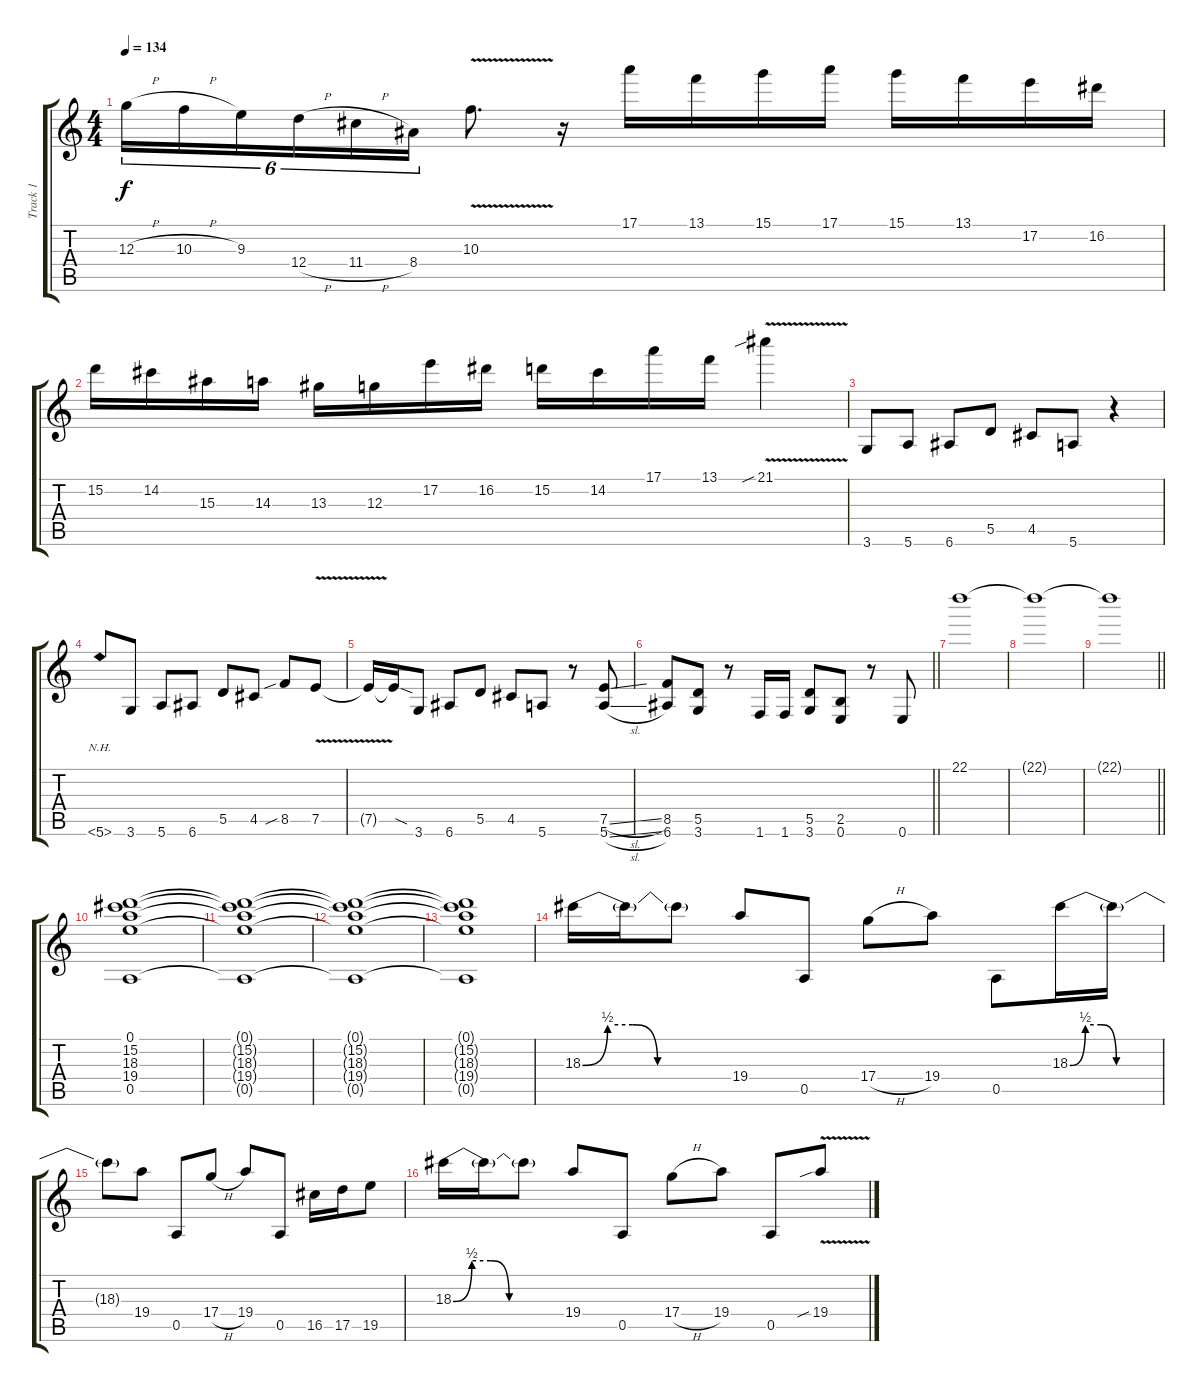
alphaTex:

\track ("Track 1" "Track 1") {instrument distortionguitar}
\staff {score tabs}
\tuning (E4 B3 G3 D3 A2 E2) {hide}
\ts (4 4)
\tempo 134
\clef g2
\ks c
12.3{h}.16{tu (6 4) dy f} 10.3{h}.16{tu (6 4)} 9.3.16{tu (6 4)} 12.4{h}.16{tu (6 4)} 11.4{h}.16{tu (6 4)} 8.4.16{tu (6 4)} 10.3{v}.8{d} r.16 17.1.16 13.1.16 15.1.16 17.1.16 15.1.16 13.1.16 17.2.16 16.2.16 |
15.2.16 14.2.16 15.3.16 14.3.16 13.3.16 12.3.16 17.2.16 16.2.16 15.2.16 14.2.16 17.1.16 13.1.16 21.1{v sib}.4 |
3.6.8 5.6.8 6.6.8 5.5.8 4.5.8 5.6.8 r.4 |
5.6{nh}.8 3.6.8 5.6.8 6.6.8 5.5.8 4.5.8 8.5{sib}.8 7.5{v}.8 |
7.5{t}.16 7.5{sod t}.16 3.6.8 6.6.8 5.5.8 4.5.8 5.6.8 r.8 (7.5{sl} 5.6{sl}).8 |
\barLineRight lightlight
(8.5 6.6).8 (5.5 3.6).8 r.8 1.6.16 1.6.16 (5.5 3.6).8 (2.5 0.6).8 r.8 0.6.8 |
22.1.1 |
22.1{t}.1 |
\barLineRight lightlight
22.1{t}.1 |
(0.1 15.2 18.3 19.4 0.5).1{instrument electricguitarclean} |
(0.1{t} 15.2{t} 18.3{t} 19.4{t} 0.5{t}).1 |
(0.1{t} 15.2{t} 18.3{t} 19.4{t} 0.5{t}).1 |
(0.1{t} 15.2{t} 18.3{t} 19.4{t} 0.5{t}).1 |
18.3{be (custom 0 0 10 2 20 2 30 0 60 0)}.16{instrument distortionguitar} 18.3{t}.16 18.3{t}.8 19.4.8 0.5.8 17.4{h}.8 19.4.8 0.5.8 18.3{be (custom 0 0 10 2 20 2 30 0 60 0)}.16 18.3{t}.16 |
18.3{t}.8 19.4.8 0.5.8 17.4{h}.8 19.4.8 0.5.8 16.5.16 17.5.16 19.5.8 |
18.3{be (custom 0 0 10 2 20 2 30 0 60 0)}.16 18.3{t}.16 18.3{t}.8 19.4.8 0.5.8 17.4{h}.8 19.4.8 0.5.8 19.4{v sib}.8
